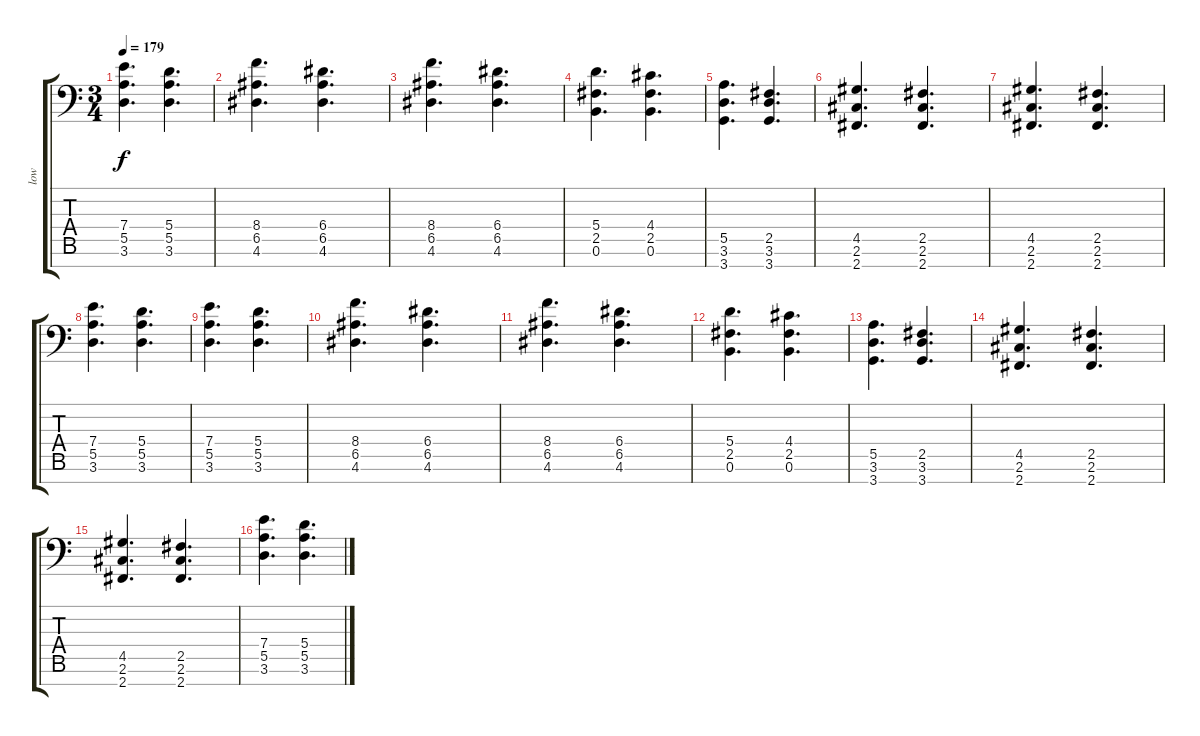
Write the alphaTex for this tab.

\track ("low" "low") {instrument distortionguitar}
\staff {score tabs}
\tuning (B3 G3 D3 A2 E2 B1 E1) {hide}
\ts (3 4)
\tempo 179
\clef f4
\ks c
(7.4 5.5 3.6).4{d dy f} (5.4 5.5 3.6).4{d} |
(8.4 6.5 4.6).4{d} (6.4 6.5 4.6).4{d} |
(8.4 6.5 4.6).4{d} (6.4 6.5 4.6).4{d} |
(5.4 2.5 0.6).4{d} (4.4 2.5 0.6).4{d} |
(5.5 3.6 3.7).4{d} (2.5 3.6 3.7).4{d} |
(4.5 2.6 2.7).4{d} (2.5 2.6 2.7).4{d} |
(4.5 2.6 2.7).4{d} (2.5 2.6 2.7).4{d} |
(7.4 5.5 3.6).4{d} (5.4 5.5 3.6).4{d} |
(7.4 5.5 3.6).4{d} (5.4 5.5 3.6).4{d} |
(8.4 6.5 4.6).4{d} (6.4 6.5 4.6).4{d} |
(8.4 6.5 4.6).4{d} (6.4 6.5 4.6).4{d} |
(5.4 2.5 0.6).4{d} (4.4 2.5 0.6).4{d} |
(5.5 3.6 3.7).4{d} (2.5 3.6 3.7).4{d} |
(4.5 2.6 2.7).4{d} (2.5 2.6 2.7).4{d} |
(4.5 2.6 2.7).4{d} (2.5 2.6 2.7).4{d} |
(7.4 5.5 3.6).4{d} (5.4 5.5 3.6).4{d}
